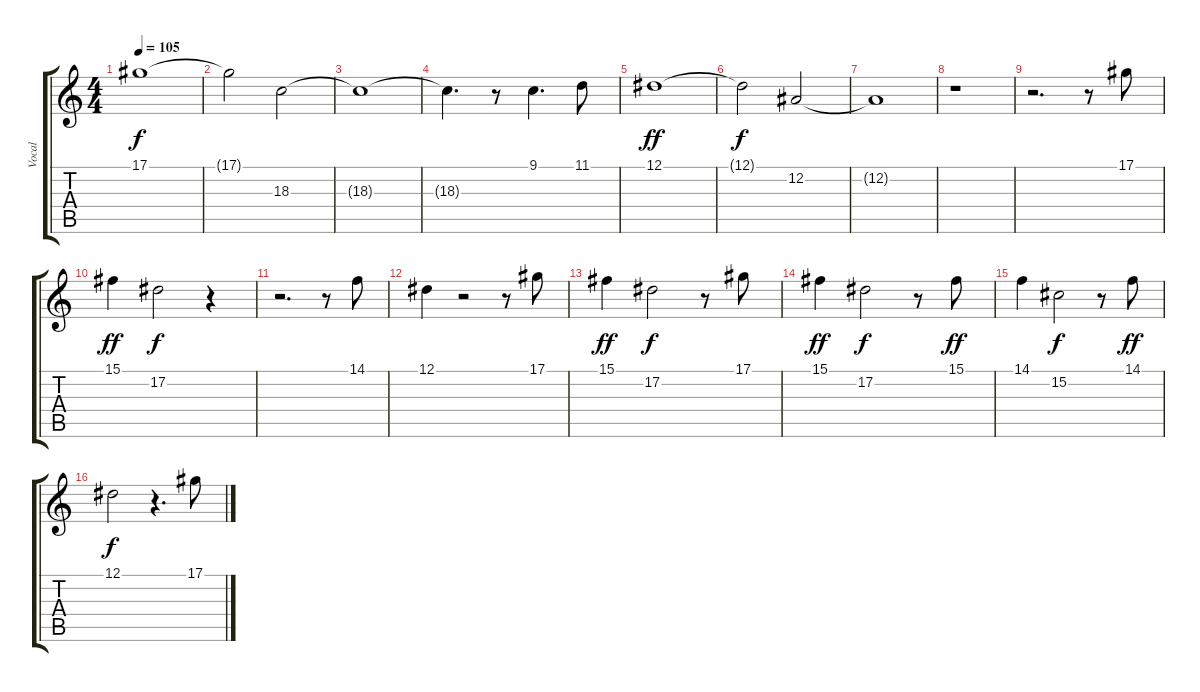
\track ("Vocal" "Vocal") {instrument voiceoohs}
\staff {score tabs}
\tuning (Eb4 Bb3 Gb3 Db3 Ab2 Eb2) {hide}
\ts (4 4)
\tempo 105
\clef g2
\ks c
17.1.1{dy f} |
17.1{t}.2 18.3.2 |
18.3{t}.1 |
18.3{t}.4{d} r.8 9.1.4{d} 11.1.8 |
12.1.1{dy ff} |
12.1{t}.2{dy f} 12.2.2 |
12.2{t}.1 |
r.1 |
r.2{d} r.8 17.1.8 |
15.1.4{dy ff} 17.2.2{dy f} r.4 |
r.2{d} r.8 14.1.8 |
12.1.4 r.2 r.8 17.1.8 |
15.1.4{dy ff} 17.2.2{dy f} r.8 17.1.8 |
15.1.4{dy ff} 17.2.2{dy f} r.8 15.1.8{dy ff} |
14.1.4 15.2.2{dy f} r.8 14.1.8{dy ff} |
12.1.2{dy f} r.4{d} 17.1.8
